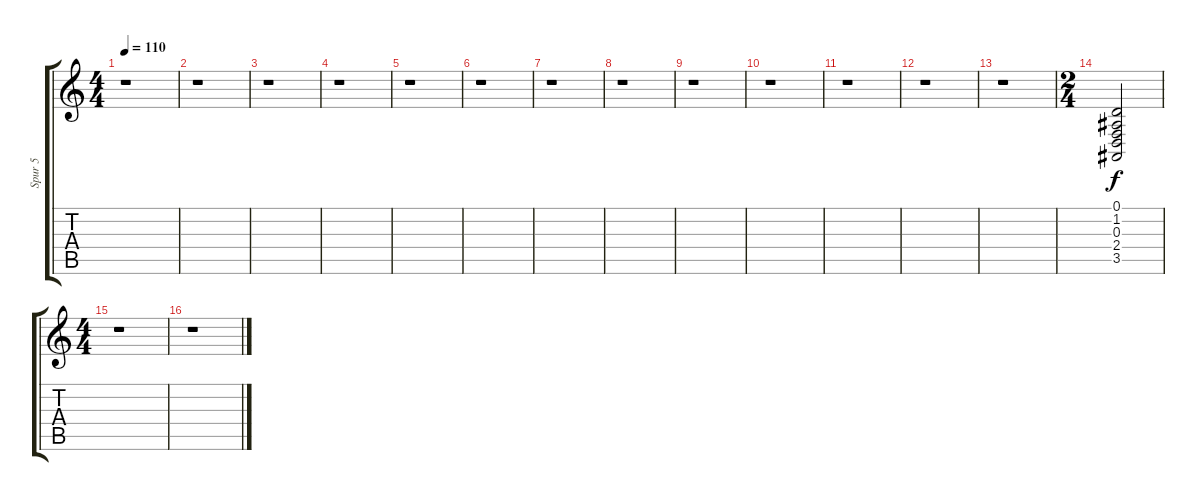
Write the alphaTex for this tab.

\track ("Spur 5" "Spur 5") {instrument stringensemble2}
\staff {score tabs}
\tuning (D4 A3 F3 C3 G2 D2) {hide}
\ts (4 4)
\tempo 110
\clef g2
\ks c
r.1{dy f} |
r.1 |
r.1 |
r.1 |
r.1 |
r.1 |
r.1 |
r.1 |
r.1 |
r.1 |
r.1 |
r.1 |
r.1 |
\ts (2 4)
(0.1 1.2 0.3 2.4 3.5).2{volume 10} |
\ts (4 4)
r.1 |
r.1
